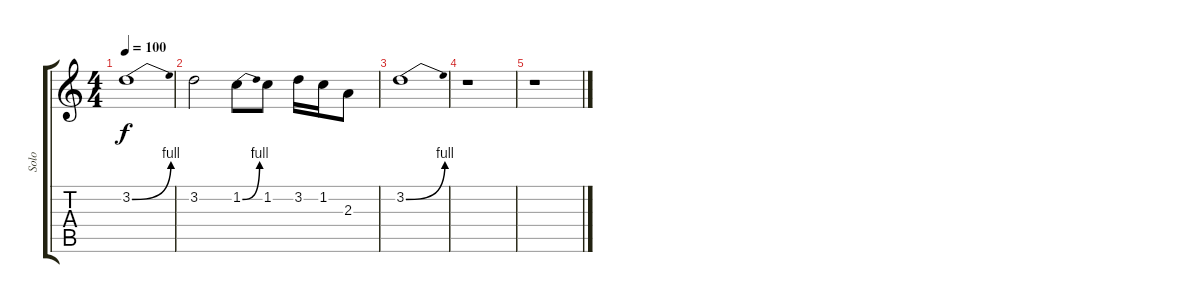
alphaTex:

\track ("Solo" "Solo") {instrument distortionguitar}
\staff {score tabs}
\tuning (E4 B3 G3 D3 A2 E2) {hide}
\ts (4 4)
\tempo 100
\clef g2
\ks c
3.2{be (bend 0 0 60 4)}.1{dy f} |
3.2.2 1.2{be (bend 0 0 60 4)}.8 1.2.8 3.2.16 1.2.16 2.3.8 |
3.2{be (bend 0 0 60 4)}.1 |
r.1 |
r.1
